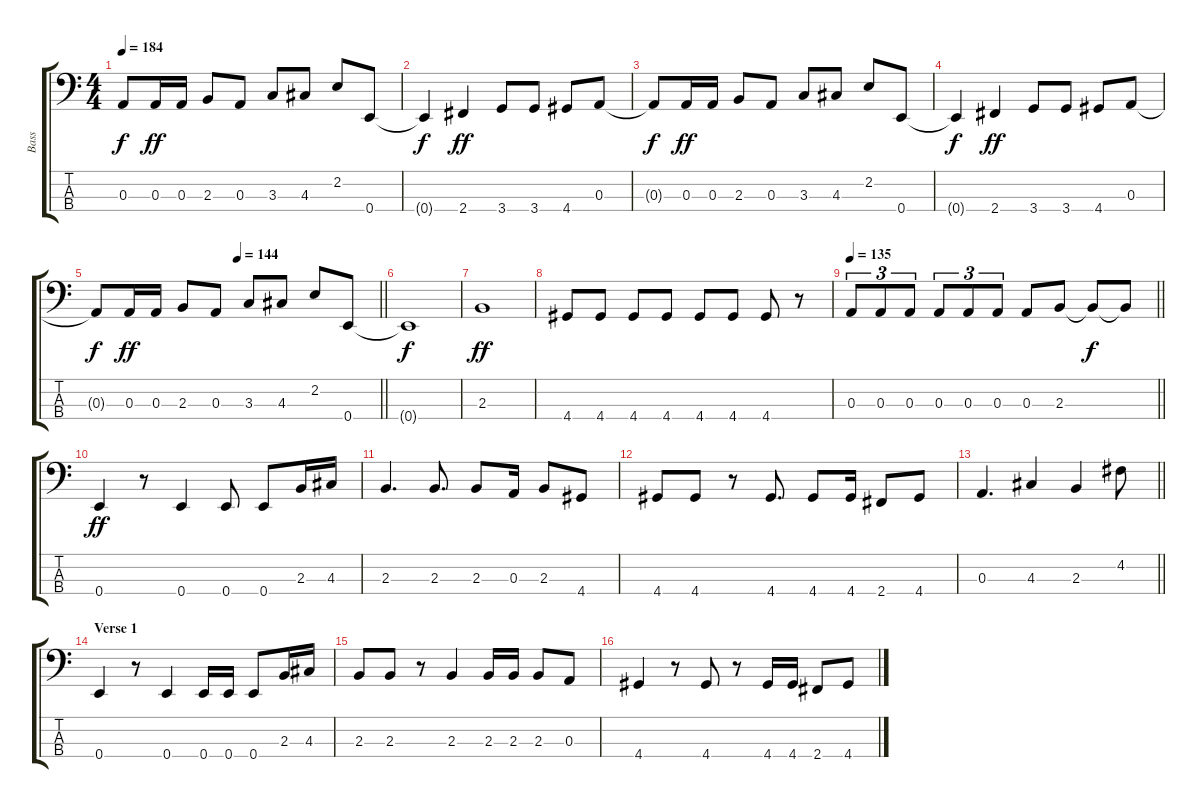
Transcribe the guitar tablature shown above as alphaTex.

\track ("Bass" "Bass") {instrument electricbassfinger}
\staff {score tabs}
\tuning (G2 D2 A1 E1) {hide}
\ts (4 4)
\tempo 184
\clef f4
\ks c
0.3{t}.8{dy f} 0.3.16{dy ff} 0.3.16 2.3.8 0.3.8 3.3.8 4.3.8 2.2.8 0.4.8 |
0.4{t}.4{dy f} 2.4.4{dy ff} 3.4.8 3.4.8 4.4.8 0.3.8 |
0.3{t}.8{dy f} 0.3.16{dy ff} 0.3.16 2.3.8 0.3.8 3.3.8 4.3.8 2.2.8 0.4.8 |
0.4{t}.4{dy f} 2.4.4{dy ff} 3.4.8 3.4.8 4.4.8 0.3.8 |
\tempo (144 0.5)
\barLineRight lightlight
0.3{t}.8{dy f} 0.3.16{dy ff} 0.3.16 2.3.8 0.3.8 3.3.8 4.3.8 2.2.8 0.4.8 |
0.4{t}.1{dy f} |
2.3.1{dy ff} |
4.4.8 4.4.8 4.4.8 4.4.8 4.4.8 4.4.8 4.4.8 r.8 |
\tempo 135
\barLineRight lightlight
0.3.8{tu (3 2)} 0.3.8{tu (3 2)} 0.3.8{tu (3 2)} 0.3.8{tu (3 2)} 0.3.8{tu (3 2)} 0.3.8{tu (3 2)} 0.3.8 2.3.8 2.3{t}.8{dy f} 2.3{t}.8 |
0.4.4{dy ff} r.8 0.4.4 0.4.8 0.4.8 2.3.16 4.3.16 |
2.3.4{d} 2.3.8{d} 2.3.8 0.3.16 2.3.8 4.4.8 |
4.4.8 4.4.8 r.8 4.4.8{d} 4.4.8 4.4.16 2.4.8 4.4.8 |
\barLineRight lightlight
0.3.4{d} 4.3.4 2.3.4 4.2.8 |
\section ("" "Verse 1")
0.4.4 r.8 0.4.4 0.4.16 0.4.16 0.4.8 2.3.16 4.3.16 |
2.3.8 2.3.8 r.8 2.3.4 2.3.16 2.3.16 2.3.8 0.3.8 |
4.4.4 r.8 4.4.8 r.8 4.4.16 4.4.16 2.4.8 4.4.8
